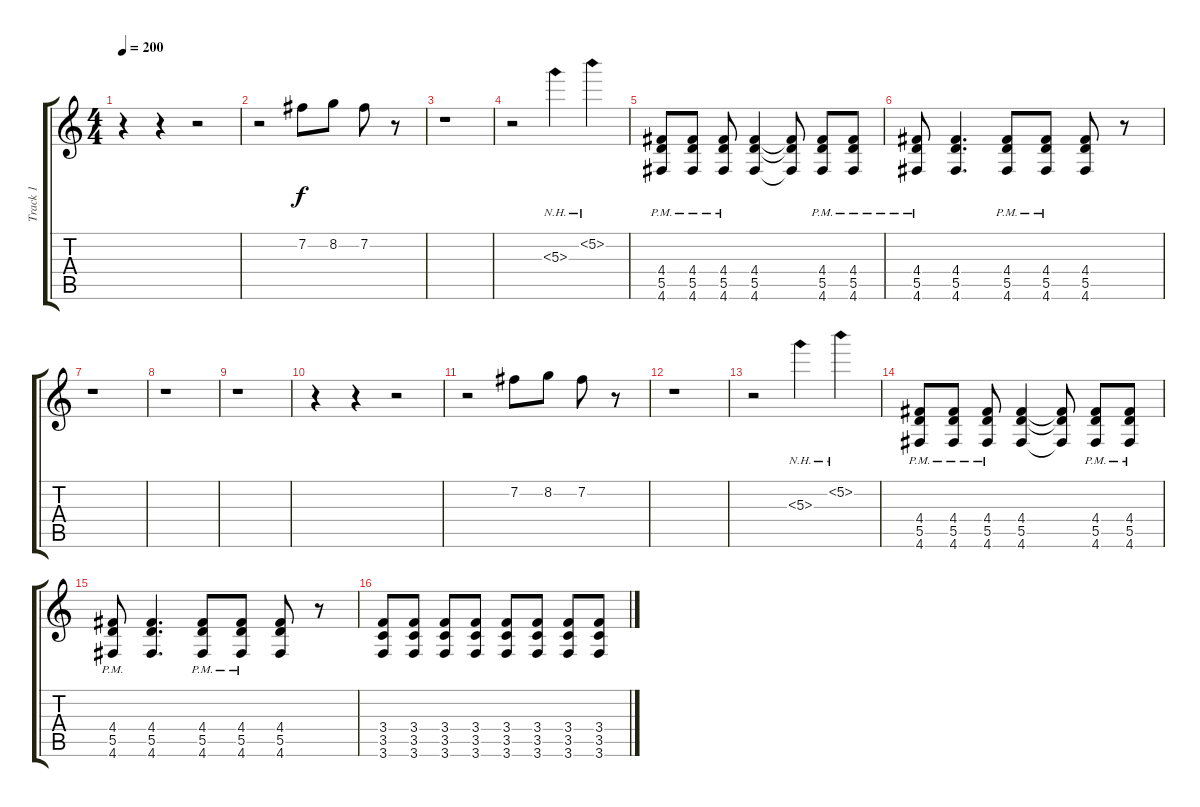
\track ("Track 1" "Track 1") {instrument distortionguitar}
\staff {score tabs}
\tuning (E4 B3 G3 D3 A2 D2) {hide}
\ts (4 4)
\tempo 200
\clef g2
\ks c
r.4{dy f} r.4 r.2 |
r.2 7.2.8 8.2.8 7.2.8 r.8 |
r.1 |
r.2 5.3{nh}.4 5.2{nh}.4 |
(4.4{pm} 5.5{pm} 4.6{pm}).8 (4.4{pm} 5.5{pm} 4.6{pm}).8 (4.4{pm} 5.5{pm} 4.6{pm}).8 (4.4 5.5 4.6).4 (4.4{t} 5.5{t} 4.6{t}).8 (4.4{pm} 5.5{pm} 4.6{pm}).8 (4.4{pm} 5.5{pm} 4.6{pm}).8 |
(4.4{pm} 5.5{pm} 4.6{pm}).8 (4.4 5.5 4.6).4{d} (4.4{pm} 5.5{pm} 4.6{pm}).8 (4.4{pm} 5.5{pm} 4.6{pm}).8 (4.4 5.5 4.6).8 r.8 |
r.1 |
r.1 |
r.1 |
r.4 r.4 r.2 |
r.2 7.2.8 8.2.8 7.2.8 r.8 |
r.1 |
r.2 5.3{nh}.4 5.2{nh}.4 |
(4.4{pm} 5.5{pm} 4.6{pm}).8 (4.4{pm} 5.5{pm} 4.6{pm}).8 (4.4{pm} 5.5{pm} 4.6{pm}).8 (4.4 5.5 4.6).4 (4.4{t} 5.5{t} 4.6{t}).8 (4.4{pm} 5.5{pm} 4.6{pm}).8 (4.4{pm} 5.5{pm} 4.6{pm}).8 |
(4.4{pm} 5.5{pm} 4.6{pm}).8 (4.4 5.5 4.6).4{d} (4.4{pm} 5.5{pm} 4.6{pm}).8 (4.4{pm} 5.5{pm} 4.6{pm}).8 (4.4 5.5 4.6).8 r.8 |
(3.4 3.5 3.6).8 (3.4 3.5 3.6).8 (3.4 3.5 3.6).8 (3.4 3.5 3.6).8 (3.4 3.5 3.6).8 (3.4 3.5 3.6).8 (3.4 3.5 3.6).8 (3.4 3.5 3.6).8
